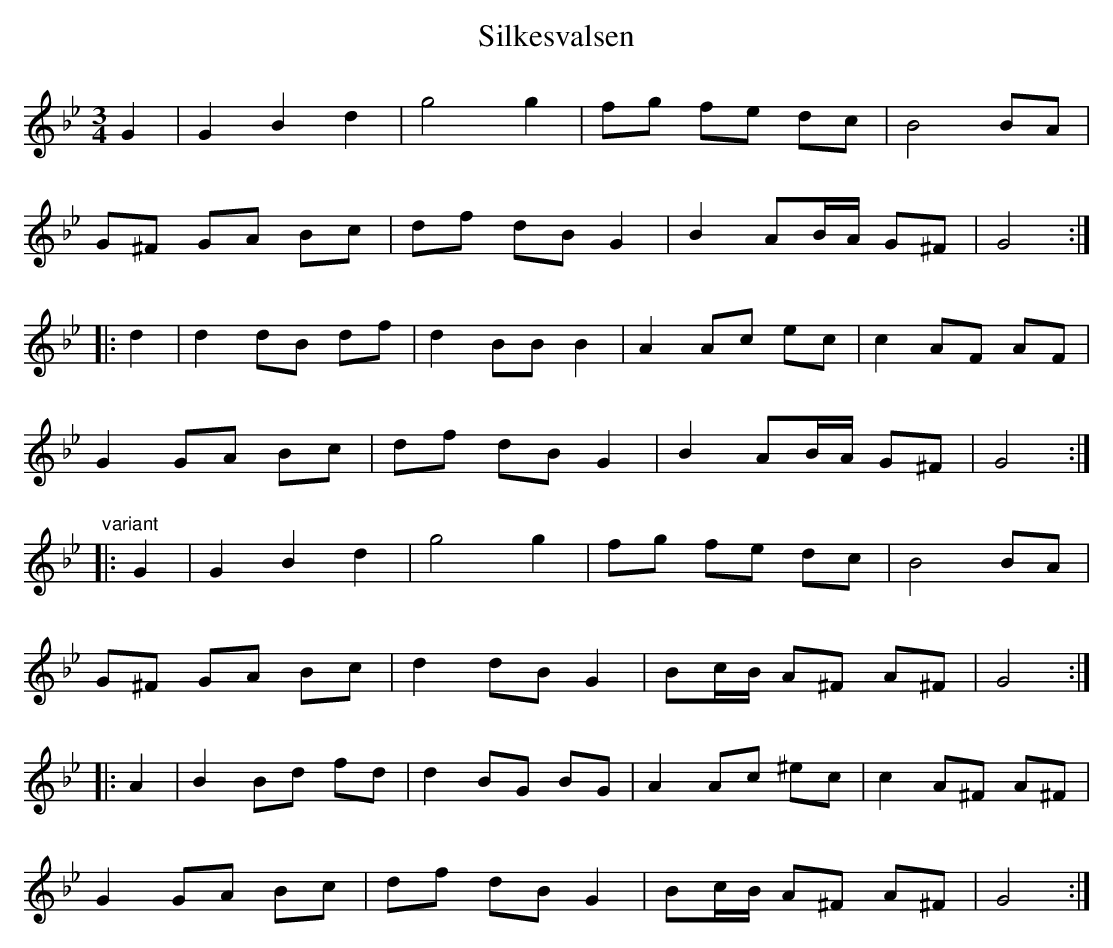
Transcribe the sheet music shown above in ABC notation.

X:1
T:Silkesvalsen
M:3/4
K:Gm
G2 | G2 B2 d2 | g4 g2 | fg fe dc | B4 BA |
G^F GA Bc | df dB G2 | B2 AB/A/ G^F | G4 :|
|: d2 | d2 dB df | d2 BB B2 | A2 Ac ec | c2 AF AF |
G2 GA Bc | df dB G2 | B2 AB/A/ G^F | G4 :|
"variant"
|: G2 | G2 B2 d2 | g4 g2 | fg fe dc | B4 BA |
G^F GA Bc | d2 dB G2 | Bc/B/ A^F A^F | G4 :|
|: A2 | B2 Bd fd | d2 BG BG | A2 Ac ^ec | c2 A^F A^F |
G2 GA Bc | df dB G2 | Bc/B/ A^F A^F | G4 :|
